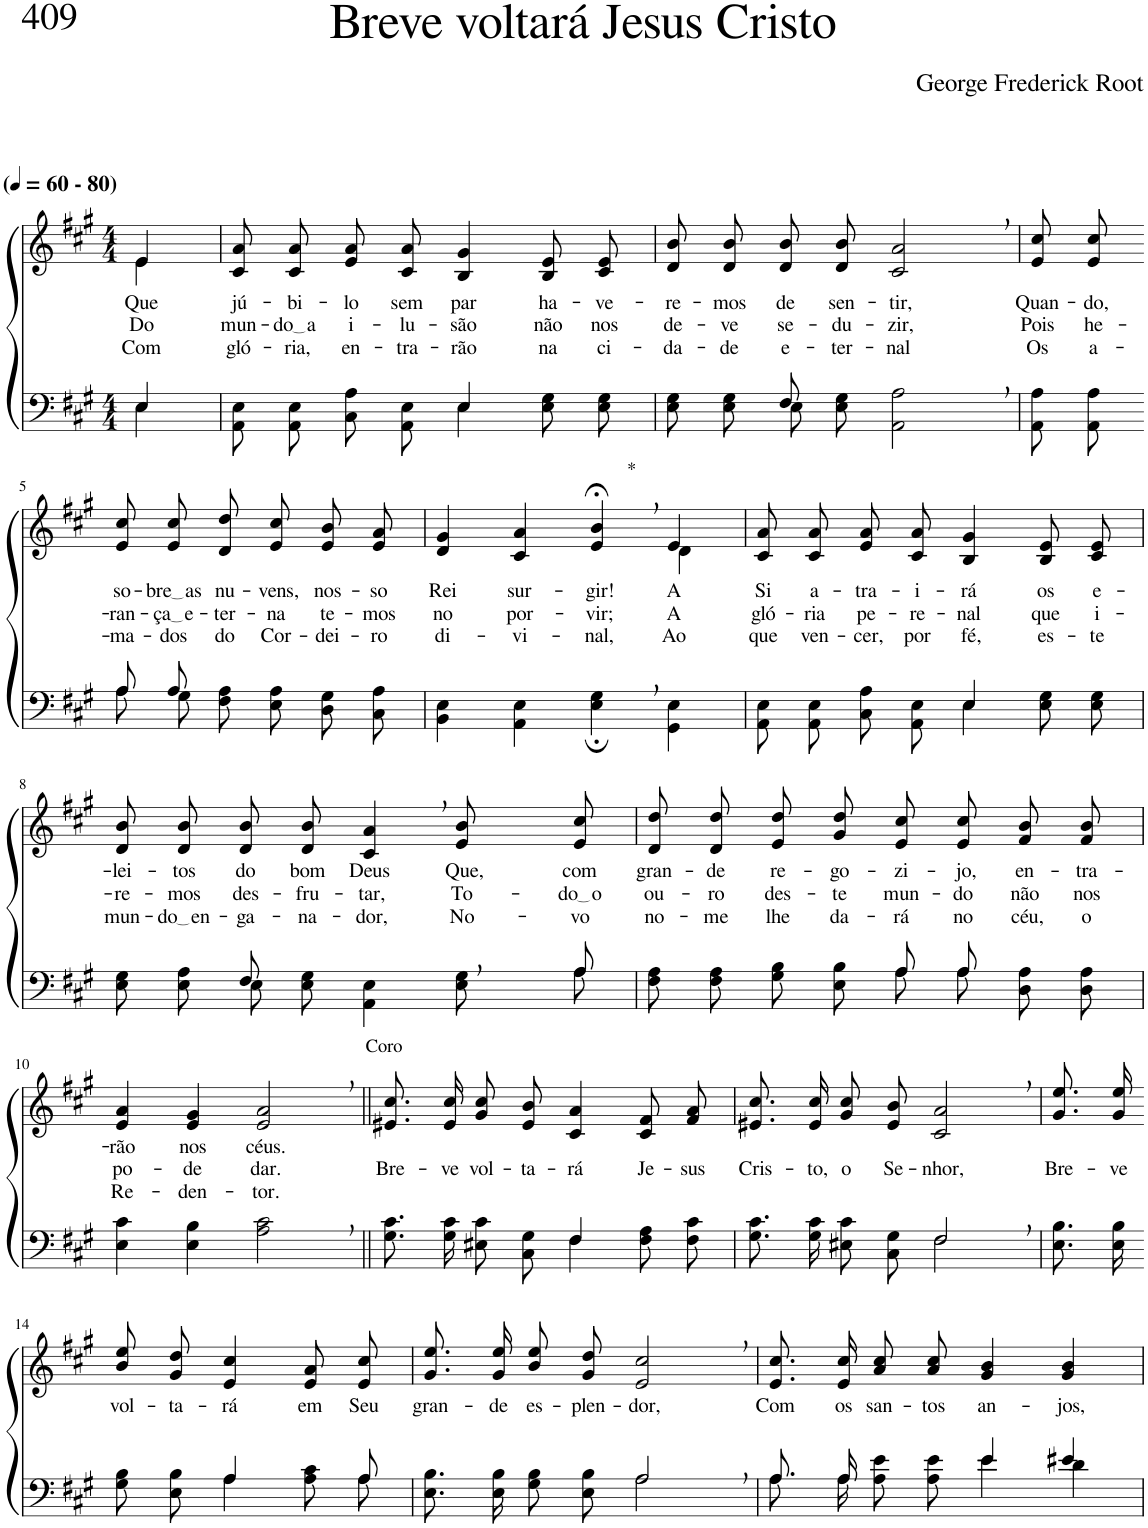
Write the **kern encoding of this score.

**kern	**kern	**text	**text	**text
*part2	*part1	*part1	*part1	*part1
*staff2	*staff1	*staff1	*staff1	*staff1
*I"Parte III e IV	*I"Parte I e II	*	*	*
*clefF4	*clefG2	*	*	*
*Trd1c2	*Trd1c2	*	*	*
*k[f#c#g#]	*k[f#c#g#]	*	*	*
*M4/4	*M4/4	*	*	*
*MM60	*MM60	*	*	*
=1	=1	=1	=1	=1
*^	*^	*	*	*
!	!	!LO:TX:a:B:t=(	!	!	!	!
!	!	!LO:TX:a:B:t=- 80)	!	!	!	!
!	!	!	!	!LO:LY:b	!LO:LY:b	!LO:LY:b
4E\	4E/	4e/	4e\	Que	Do	Com
=2	=2	=2	=2	=2	=2	=2
!	!	!	!	!LO:LY:b	!LO:LY:b	!LO:LY:b
*	*	*v	*v	*	*	*
2ryy	8AA/ 8E/L	8c#/ 8a/L	jú-	mun-	gló-
!	!	!	!LO:LY:b	!LO:LY:b	!LO:LY:b
.	8AA/ 8E/J	8c#/ 8a/J	-bi-	do a	-ria,
!	!	!	!LO:LY:b	!LO:LY:b	!LO:LY:b
.	8C#\ 8A\L	8e/ 8a/L	-lo	i-	en-
!	!	!	!LO:LY:b	!LO:LY:b	!LO:LY:b
.	8AA\ 8E\J	8c#/ 8a/J	sem	-lu-	-tra-
!	!	!	!LO:LY:b	!LO:LY:b	!LO:LY:b
4E/	4E\	4B/ 4g#/	par	-são	-rão
!	!	!	!LO:LY:b	!LO:LY:b	!LO:LY:b
4ryy	8E\ 8G#\L	8B/ 8e/L	ha-	não	na
!	!	!	!LO:LY:b	!LO:LY:b	!LO:LY:b
.	8E\ 8G#\J	8c#/ 8e/J	-ve-	nos	ci-
=3	=3	=3	=3	=3	=3
!	!	!	!LO:LY:b	!LO:LY:b	!LO:LY:b
4ryy	8E\ 8G#\L	8d/ 8b/L	-re-	de-	-da-
!	!	!	!LO:LY:b	!LO:LY:b	!LO:LY:b
.	8E\ 8G#\J	8d/ 8b/J	-mos	-ve	-de
!	!	!	!LO:LY:b	!LO:LY:b	!LO:LY:b
8F#/	8E\L	8d/ 8b/L	de	se-	e-
!	!	!	!LO:LY:b	!LO:LY:b	!LO:LY:b
2ryy	8E\ 8G#\J	8d/ 8b/J	sen-	-du-	-ter-
!	!	!	!LO:LY:b	!LO:LY:b	!LO:LY:b
.	2AA\ 2A\	2c#/, 2a/,	-tir,	-zir,	-nal
8ryy	.	.	.	.	.
*v	*v	*	*	*	*
=4	=4	=4	=4	=4
!	!	!LO:LY:b	!LO:LY:b	!LO:LY:b
8AA\ 8A\L	8e/ 8cc#/L	Quan-	Pois	Os
!	!	!LO:LY:b	!LO:LY:b	!LO:LY:b
8AA\ 8A\J	8e/ 8cc#/J	-do,	he-	a-
!!LO:LB:g=z
=5-	=5-	=5-	=5-	=5-
*^	*	*	*	*
!	!	!	!LO:LY:b	!LO:LY:b	!LO:LY:b
8A/L	8A\L	8e/ 8cc#/L	so-	-ran-	-ma-
!	!	!	!LO:LY:b	!LO:LY:b	!LO:LY:b
8A/J	8G#\J	8e/ 8cc#/J	bre as	ça e	-dos
!	!	!	!LO:LY:b	!LO:LY:b	!LO:LY:b
2ryy	8F#\ 8A\L	8d/ 8dd/L	nu-	-ter-	do
!	!	!	!LO:LY:b	!LO:LY:b	!LO:LY:b
.	8E\ 8A\J	8e/ 8cc#/J	-vens,	-na	Cor-
!	!	!	!LO:LY:b	!LO:LY:b	!LO:LY:b
.	8D\ 8G#\L	8e/ 8b/L	nos-	te-	-dei-
!	!	!	!LO:LY:b	!LO:LY:b	!LO:LY:b
.	8C#\ 8A\J	8e/ 8a/J	-so	-mos	-ro
=6	=6	=6	=6	=6	=6
!	!	!	!LO:LY:b	!LO:LY:b	!LO:LY:b
*v	*v	*^	*	*	*
4BB\ 4E\	4d/ 4g#/	2.ryy	Rei	no	di-
!	!	!	!LO:LY:b	!LO:LY:b	!LO:LY:b
4AA\ 4E\	4c#/ 4a/	.	sur-	por-	-vi-
!	!LO:TX:a:t=*	!	!	!	!
!	!	!	!LO:LY:b	!LO:LY:b	!LO:LY:b
4E\;, 4G#\;,	4e/;<, 4b/;<,	.	-gir!	-vir;	-nal,-
!	!	!	!LO:LY:b	!LO:LY:b	!LO:LY:b
4GG#\ 4E\	4e/	4d\	A	A	-Ao
=7	=7	=7	=7	=7	=7
*^	*	*	*	*	*
!	!	!	!	!LO:LY:b	!LO:LY:b	!LO:LY:b
*	*	*v	*v	*	*	*
2ryy	8AA/ 8E/L	8c#/ 8a/L	Si	gló-	que
!	!	!	!LO:LY:b	!LO:LY:b	!LO:LY:b
.	8AA/ 8E/J	8c#/ 8a/J	a-	-ria	ven-
!	!	!	!LO:LY:b	!LO:LY:b	!LO:LY:b
.	8C#\ 8A\L	8e/ 8a/L	-tra-	pe-	-cer,
!	!	!	!LO:LY:b	!LO:LY:b	!LO:LY:b
.	8AA\ 8E\J	8c#/ 8a/J	-i-	-re-	por
!	!	!	!LO:LY:b	!LO:LY:b	!LO:LY:b
4E/	4E\	4B/ 4g#/	-rá	-nal	fé,
!	!	!	!LO:LY:b	!LO:LY:b	!LO:LY:b
4ryy	8E\ 8G#\L	8B/ 8e/L	os	que	es-
!	!	!	!LO:LY:b	!LO:LY:b	!LO:LY:b
.	8E\ 8G#\J	8c#/ 8e/J	e-	i-	-te
!!LO:LB:g=z
=8	=8	=8	=8	=8	=8
!	!	!	!LO:LY:b	!LO:LY:b	!LO:LY:b
4ryy	8E\ 8G#\L	8d/ 8b/L	-lei-	-re-	mun-
!	!	!	!LO:LY:b	!LO:LY:b	!LO:LY:b
.	8E\ 8A\J	8d/ 8b/J	-tos	-mos	do en
!	!	!	!LO:LY:b	!LO:LY:b	!LO:LY:b
8F#/	8E\L	8d/ 8b/L	do	des-	-ga-
!	!	!	!LO:LY:b	!LO:LY:b	!LO:LY:b
2ryy	8E\ 8G#\J	8d/ 8b/J	bom	-fru-	-na-
!	!	!	!LO:LY:b	!LO:LY:b	!LO:LY:b
.	4AA\ 4E\	4c#/, 4a/,	Deus	-tar,	-dor,
!	!	!	!LO:LY:b	!LO:LY:b	!LO:LY:b
.	8E\ 8G#\L	8e/ 8b/L	Que,	To-	No-
!	!	!	!LO:LY:b	!LO:LY:b	!LO:LY:b
8A/	8A\J	8e/ 8cc#/J	com	do o	-vo
=9	=9	=9	=9	=9	=9
!	!	!	!LO:LY:b	!LO:LY:b	!LO:LY:b
2ryy	8F#\ 8A\L	8d/ 8dd/L	gran-	ou-	no-
!	!	!	!LO:LY:b	!LO:LY:b	!LO:LY:b
.	8F#\ 8A\J	8d/ 8dd/J	-de	-ro	-me
!	!	!	!LO:LY:b	!LO:LY:b	!LO:LY:b
.	8G#\ 8B\L	8e/ 8dd/L	re-	des-	lhe
!	!	!	!LO:LY:b	!LO:LY:b	!LO:LY:b
.	8E\ 8B\J	8g#/ 8dd/J	-go-	-te	da-
!	!	!	!LO:LY:b	!LO:LY:b	!LO:LY:b
8A/L	8A\L	8e/ 8cc#/L	-zi-	mun-	-rá
!	!	!	!LO:LY:b	!LO:LY:b	!LO:LY:b
8A/J	8A\J	8e/ 8cc#/J	-jo,	-do	no
!	!	!	!LO:LY:b	!LO:LY:b	!LO:LY:b
4ryy	8D\ 8A\L	8f#/ 8b/L	en-	não	céu,
!	!	!	!LO:LY:b	!LO:LY:b	!LO:LY:b
.	8D\ 8A\J	8f#/ 8b/J	-tra-	nos	o
!!LO:LB:g=z
=10	=10	=10	=10	=10	=10
!	!	!	!LO:LY:b	!LO:LY:b	!LO:LY:b
*v	*v	*	*	*	*
4E\ 4c#\	4e/ 4a/	-rão	po-	Re-
!	!	!LO:LY:b	!LO:LY:b	!LO:LY:b
4E\ 4B\	4e/ 4g#/	nos	-de	-den-
!	!LO:TX:a:t=Coro	!	!	!
!	!	!LO:LY:b	!LO:LY:b	!LO:LY:b
2A\, 2c#\,	2e/, 2a/,	céus.	dar.	-tor.
=11||	=11||	=11||	=11||	=11||
*^	*	*	*	*
!	!	!	!	!LO:LY:b	!
8.G#\ 8.c#\L	2ryy	8.e#X/ 8.cc#/L	.	Bre-	.
!	!	!	!	!LO:LY:b	!
16G#\ 16c#\Jk	.	16e#/ 16cc#/Jk	.	-ve	.
!	!	!	!	!LO:LY:b	!
8E#X\ 8c#\L	.	8g#/ 8cc#/L	.	vol-	.
!	!	!	!	!LO:LY:b	!
8C#\ 8G#\J	.	8e#/ 8b/J	.	-ta-	.
!	!	!	!	!LO:LY:b	!
4F#\	4F#/	4c#/ 4a/	.	-rá	.
!	!	!	!	!LO:LY:b	!
8F#\ 8A\L	4ryy	8c#/ 8f#/L	.	Je-	.
!	!	!	!	!LO:LY:b	!
8F#\ 8c#\J	.	8f#/ 8a/J	.	-sus	.
=12	=12	=12	=12	=12	=12
!	!	!	!	!LO:LY:b	!
8.G#\ 8.c#\L	2ryy	8.e#X/ 8.cc#/L	.	Cris-	.
!	!	!	!	!LO:LY:b	!
16G#\ 16c#\Jk	.	16e#/ 16cc#/Jk	.	-to,	.
!	!	!	!	!LO:LY:b	!
8E#X\ 8c#\L	.	8g#/ 8cc#/L	.	o	.
!	!	!	!	!LO:LY:b	!
8C#\ 8G#\J	.	8e#/ 8b/J	.	Se-	.
!	!	!	!	!LO:LY:b	!
2F#,\	2F#/	2c#/, 2a/,	.	-nhor,	.
=13	=13	=13	=13	=13	=13
!	!	!	!	!LO:LY:b	!
*v	*v	*	*	*	*
8.E\ 8.B\L	8.g#\ 8.ee\L	.	Bre-	.
!	!	!	!LO:LY:b	!
16E\ 16B\Jk	16g#\ 16ee\Jk	.	-ve	.
!!LO:LB:g=z
=14-	=14-	=14-	=14-	=14-
*^	*	*	*	*
!	!	!	!LO:LY:b	!	!
4ryy	8G#\ 8B\L	8b\ 8ee\L	vol-	.	.
!	!	!	!LO:LY:b	!	!
.	8E\ 8B\J	8g#\ 8dd\J	-ta-	.	.
!	!	!	!LO:LY:b	!	!
4A/	4A\	4e/ 4cc#/	-rá	.	.
!	!	!	!LO:LY:b	!	!
8ryy	8A\ 8c#\L	8e/ 8a/L	em	.	.
!	!	!	!LO:LY:b	!	!
8A/	8A\J	8e/ 8cc#/J	Seu	.	.
=15	=15	=15	=15	=15	=15
!	!	!	!LO:LY:b	!	!
2ryy	8.E\ 8.B\L	8.g#\ 8.ee\L	gran-	.	.
!	!	!	!LO:LY:b	!	!
.	16E\ 16B\Jk	16g#\ 16ee\Jk	-de	.	.
!	!	!	!LO:LY:b	!	!
.	8G#\ 8B\L	8b\ 8ee\L	es-	.	.
!	!	!	!LO:LY:b	!	!
.	8E\ 8B\J	8g#\ 8dd\J	-plen-	.	.
!	!	!	!LO:LY:b	!	!
2A,/	2A\	2e/, 2cc#/,	-dor,	.	.
=16	=16	=16	=16	=16	=16
!	!	!	!LO:LY:b	!	!
8.A/L	8.A\L	8.e/ 8.cc#/L	Com	.	.
!	!	!	!LO:LY:b	!	!
16A/Jk	16A\Jk	16e/ 16cc#/Jk	os	.	.
!	!	!	!LO:LY:b	!	!
4ryy	8A\ 8e\L	8a\ 8cc#\L	san-	.	.
!	!	!	!LO:LY:b	!	!
.	8A\ 8e\J	8a\ 8cc#\J	-tos	.	.
!	!	!	!LO:LY:b	!	!
4e/	4e\	4g#/ 4b/	an-	.	.
!	!	!	!LO:LY:b	!	!
4e#X/	4d\	4g#/ 4b/	-jos,	.	.
*v	*v	*	*	*	*
=	=	=	=	=
*-	*-	*-	*-	*-
